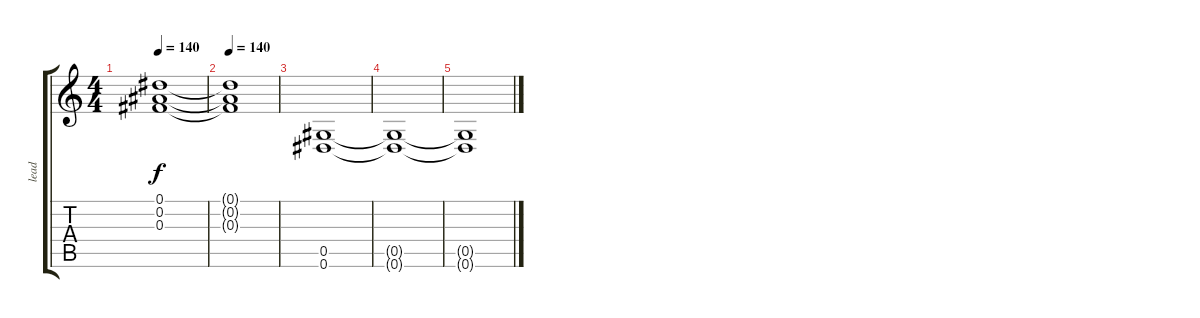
\track ("lead" "lead") {instrument overdrivenguitar}
\staff {score tabs}
\tuning (Eb4 Bb3 Gb3 Db3 Ab2 Eb2) {hide}
\ts (4 4)
\tempo 140
\clef g2
\ks c
(0.1{t} 0.2{t} 0.3{t}).1{dy f} |
\tempo 140
(0.1{t} 0.2{t} 0.3{t}).1 |
(0.5 0.6).1 |
(0.5{t} 0.6{t}).1 |
(0.5{t} 0.6{t}).1
